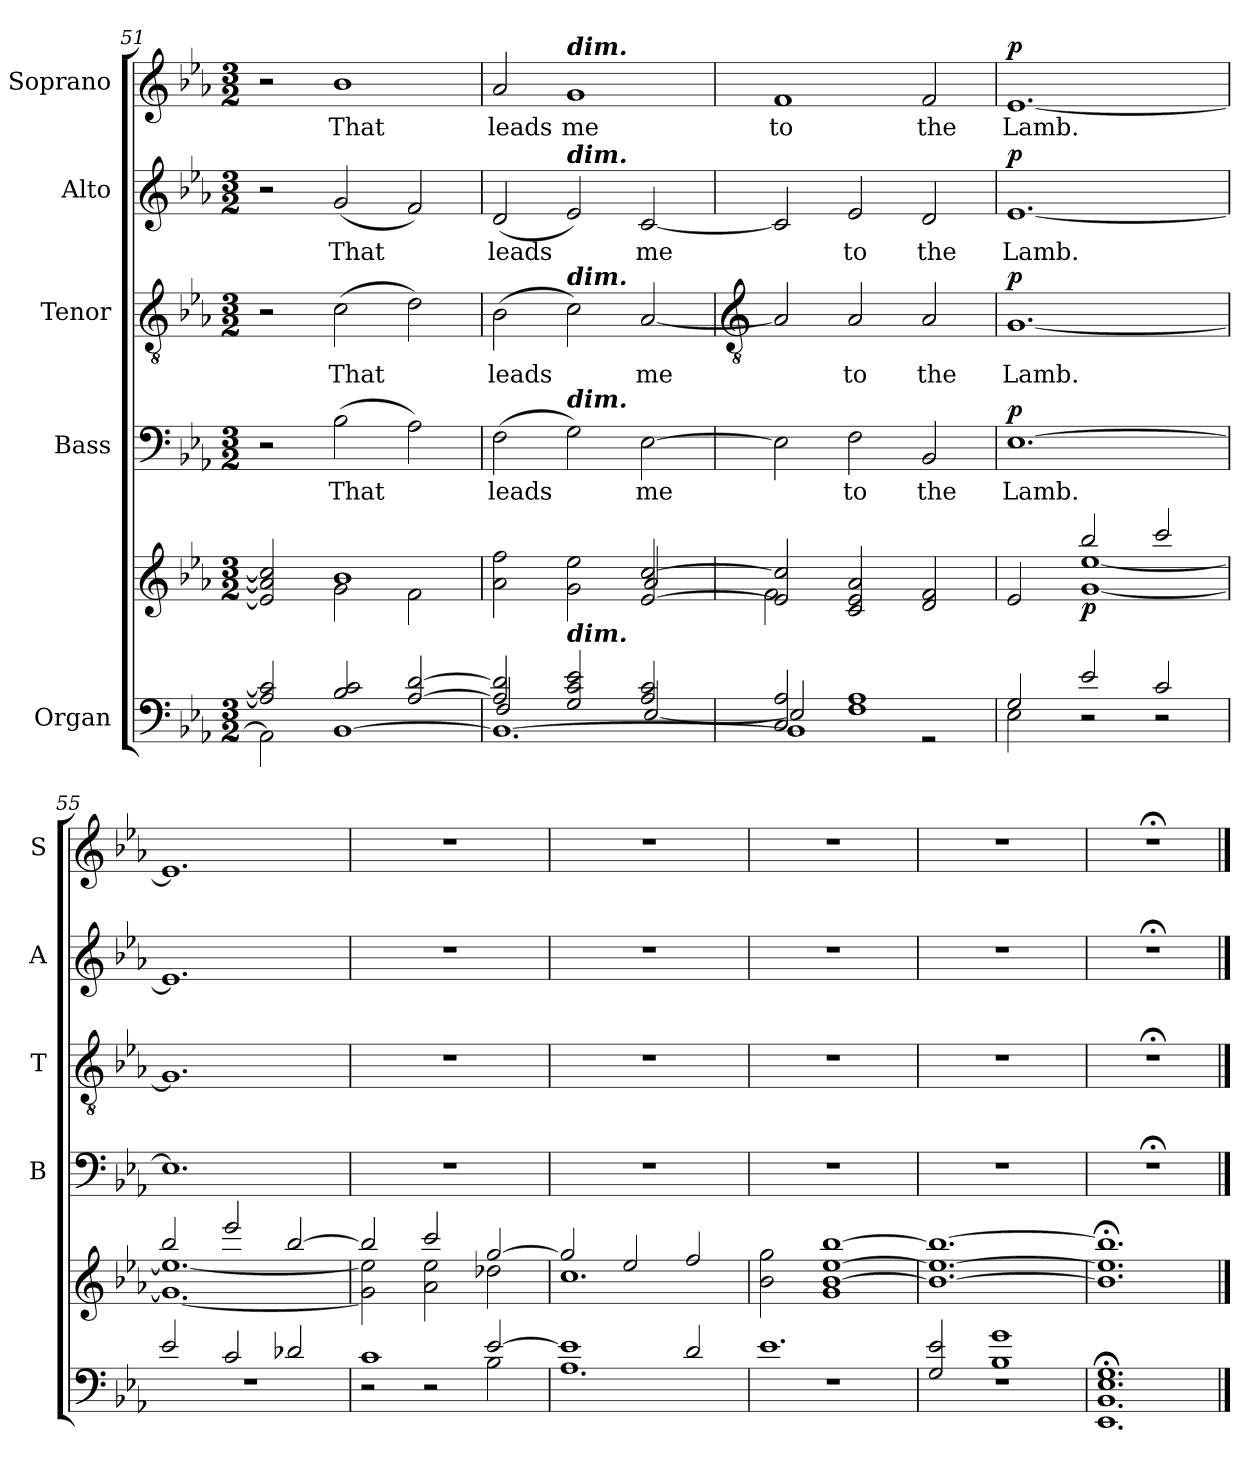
**kern	**kern	**dynam	**kern	**text	**dynam	**kern	**text	**dynam	**kern	**text	**dynam	**kern	**text	**dynam
*part5	*part5	*part5	*part4	*part4	*part4	*part3	*part3	*part3	*part2	*part2	*part2	*part1	*part1	*part1
*staff6	*staff5	*staff5/6	*staff4	*staff4	*staff4	*staff3	*staff3	*staff3	*staff2	*staff2	*staff2	*staff1	*staff1	*staff1
*I"Organ	*	*	*I"Bass	*	*	*I"Tenor	*	*	*I"Alto	*	*	*I"Soprano	*	*
*	*	*	*I'B	*	*	*I'T	*	*	*I'A	*	*	*I'S	*	*
*clefF4	*clefG2	*	*clefF4	*	*	*clefGv2	*	*	*clefG2	*	*	*clefG2	*	*
*k[b-e-a-]	*k[b-e-a-]	*	*k[b-e-a-]	*	*	*k[b-e-a-]	*	*	*k[b-e-a-]	*	*	*k[b-e-a-]	*	*
*E-:	*E-:	*	*E-:	*	*	*E-:	*	*	*E-:	*	*	*E-:	*	*
*M3/2	*M3/2	*	*M3/2	*	*	*M3/2	*	*	*M3/2	*	*	*M3/2	*	*
=51	=51	=51	=51	=51	=51	=51	=51	=51	=51	=51	=51	=51	=51	=51
*^	*	*	*	*	*	*	*	*	*	*	*	*	*	*
!	!LO:N:vis=1	!	!	!	!	!	!	!	!	!	!	!	!	!	!
*	*^	*^	*	*	*	*	*	*	*	*	*	*	*	*	*
2A-/] 2c/]	1.ryy	2AA-\]	2e-/] 2a-/] 2cc/]	2ryy	.	2r	.	.	2r	.	.	2r	.	.	2r	.	.
!	!	!	!	!	!	!	!LO:LY:b	!	!	!LO:LY:b	!	!	!LO:LY:b	!	!	!LO:LY:b	!
2B-/ 2c/	.	[1BB-\	1b-/	2g\	.	(>2B-	That	.	(>2c	That	.	(<2g	That	.	1b-	That	.
[2A-/ [2d/	.	.	.	2f\	.	2A-)	.	.	2d)	.	.	2f)	.	.	.	.	.
=52	=52	=52	=52	=52	=52	=52	=52	=52	=52	=52	=52	=52	=52	=52	=52	=52	=52
!	!	!	!	!	!	!	!LO:LY:b	!	!	!LO:LY:b	!	!	!LO:LY:b	!	!	!LO:LY:b	!
2A-/] 2d/]	2F/	1.BB-\_	2ryy	2a-\ 2ff\	.	(>2F	leads	.	(>2B-	leads	.	(<2d	leads	.	2a-	leads	.
!	!	!	!	!	!	!	!	!	!	!	!	!	!	!	!LO:TX:a:Bi:t=dim.	!	!
!	!	!	!	!	!	!	!	!	!	!	!	!LO:TX:a:Bi:t=dim.	!	!	!	!	!
!	!	!	!	!	!	!	!	!	!LO:TX:a:Bi:t=dim.	!	!	!	!	!	!	!	!
!	!	!	!	!	!	!LO:TX:a:Bi:t=dim.	!	!	!	!	!	!	!	!	!	!	!
!	!	!	!LO:TX:b:Bi:t=dim.	!	!	!	!	!	!	!	!	!	!	!	!	!	!
!	!	!	!	!	!	!	!	!	!	!	!	!	!	!	!	!LO:LY:b	!
2G/ 2c/ 2e-/	2ryy	.	2ryy	2g\ 2ee-\	.	2G)	.	.	2c)	.	.	2e-)	.	.	1g	me	.
!	!	!	!	!	!	!	!LO:LY:b	!	!	!LO:LY:b	!	!	!LO:LY:b	!	!	!	!
2A-/ 2c/	[2E-/	.	[2e-/ [2cc/	2a-/	.	[2E-	me	.	[2A-	me	.	[2c	me	.	.	.	.
!!LO:LB:g=z
=53	=53	=53	=53	=53	=53	=53	=53	=53	=53	=53	=53	=53	=53	=53	=53	=53	=53
*	*	*	*	*	*	*	*	*	*clefGv2	*	*	*	*	*	*	*	*
!	!	!	!	!	!	!	!	!	!	!	!	!	!	!	!	!LO:LY:b	!
2C/ 2A-/	2E-/]	1BB-\]	2e-] 2cc]	2f\	.	2E-]	.	.	2A-]	.	.	2c]	.	.	1f	to	.
!	!	!	!	!	!	!	!LO:LY:b	!	!	!LO:LY:b	!	!	!LO:LY:b	!	!	!	!
1F/ 1A-/	2ryy	.	2c 2e- 2a-	2ryy	.	2F	to	.	2A-	to	.	2e-	to	.	.	.	.
!	!	!	!	!	!	!	!LO:LY:b	!	!	!LO:LY:b	!	!	!LO:LY:b	!	!	!LO:LY:b	!
.	2ryy	2r	2d 2f	2ryy	.	2BB-	the	.	2A-	the	.	2d	the	.	2f	the	.
=54	=54	=54	=54	=54	=54	=54	=54	=54	=54	=54	=54	=54	=54	=54	=54	=54	=54
!	!LO:N:vis=1	!	!	!	!	!	!LO:LY:b	!LO:DY:b	!	!LO:LY:b	!LO:DY:b	!	!LO:LY:b	!LO:DY:b	!	!LO:LY:b	!LO:DY:b
2G/	1.ryy	2E-\	2e-	2ryy	.	[1.E-	Lamb.	p	[1.G	Lamb.	p	[1.e-	Lamb.	p	[1.e-	Lamb.	p
!	!	!	!	!	!LO:DY:b	!	!	!	!	!	!	!	!	!	!	!	!
2e-/	.	2r	2bb-/	[1g\ [1ee-\	p	.	.	.	.	.	.	.	.	.	.	.	.
2c/	.	2r	2ccc/	.	.	.	.	.	.	.	.	.	.	.	.	.	.
=55	=55	=55	=55	=55	=55	=55	=55	=55	=55	=55	=55	=55	=55	=55	=55	=55	=55
!	!LO:N:vis=1	!LO:N:vis=1	!	!	!	!	!	!	!	!	!	!	!	!	!	!	!
2e-/	1.ryy	1.r	2bb-/	1.g\_ 1.ee-\_	.	1.E-]	.	.	1.G]	.	.	1.e-]	.	.	1.e-]	.	.
2c/	.	.	2eee-/	.	.	.	.	.	.	.	.	.	.	.	.	.	.
2d-X/	.	.	[2bb-/	.	.	.	.	.	.	.	.	.	.	.	.	.	.
=56	=56	=56	=56	=56	=56	=56	=56	=56	=56	=56	=56	=56	=56	=56	=56	=56	=56
!	!LO:N:vis=1	!	!	!	!	!LO:N:vis=1	!	!	!LO:N:vis=1	!	!	!LO:N:vis=1	!	!	!LO:N:vis=1	!	!
1c/	1.ryy	2r	2bb-/]	2g\] 2ee-\]	.	1.r	.	.	1.r	.	.	1.r	.	.	1.r	.	.
.	.	2r	2ccc/	2a-\ 2ee-\	.	.	.	.	.	.	.	.	.	.	.	.	.
[2e-/	.	2B-\	[2gg/	2dd-X\	.	.	.	.	.	.	.	.	.	.	.	.	.
=57	=57	=57	=57	=57	=57	=57	=57	=57	=57	=57	=57	=57	=57	=57	=57	=57	=57
!	!LO:N:vis=1	!	!	!	!	!LO:N:vis=1	!	!	!LO:N:vis=1	!	!	!LO:N:vis=1	!	!	!LO:N:vis=1	!	!
1e-/]	1.ryy	1.A-\	2gg/]	1.cc\	.	1.r	.	.	1.r	.	.	1.r	.	.	1.r	.	.
.	.	.	2ee-/	.	.	.	.	.	.	.	.	.	.	.	.	.	.
2d/	.	.	2ff/	.	.	.	.	.	.	.	.	.	.	.	.	.	.
=58	=58	=58	=58	=58	=58	=58	=58	=58	=58	=58	=58	=58	=58	=58	=58	=58	=58
!	!LO:N:vis=1	!LO:N:vis=1	!	!	!	!LO:N:vis=1	!	!	!LO:N:vis=1	!	!	!LO:N:vis=1	!	!	!LO:N:vis=1	!	!
1.e-/	1.ryy	1.r	2ryy	2b-\ 2gg\	.	1.r	.	.	1.r	.	.	1.r	.	.	1.r	.	.
.	.	.	[1b- [1ee- [1bb-	1g\	.	.	.	.	.	.	.	.	.	.	.	.	.
=59	=59	=59	=59	=59	=59	=59	=59	=59	=59	=59	=59	=59	=59	=59	=59	=59	=59
!	!LO:N:vis=1	!LO:N:vis=1	!	!LO:N:vis=1	!	!LO:N:vis=1	!	!	!LO:N:vis=1	!	!	!LO:N:vis=1	!	!	!LO:N:vis=1	!	!
2G/ 2e-/	1.ryy	1.r	1.b-_ 1.ee-_ 1.bb-_	1.ryy	.	1.r	.	.	1.r	.	.	1.r	.	.	1.r	.	.
1B-/ 1g/	.	.	.	.	.	.	.	.	.	.	.	.	.	.	.	.	.
=60	=60	=60	=60	=60	=60	=60	=60	=60	=60	=60	=60	=60	=60	=60	=60	=60	=60
!	!LO:N:vis=1	!	!	!LO:N:vis=1	!	!LO:N:vis=1	!	!	!LO:N:vis=1	!	!	!LO:N:vis=1	!	!	!LO:N:vis=1	!	!
1.E-/ 1.G/	1.ryy	1.EE-\;< 1.BB-\;<	1.b-];< 1.ee-];< 1.bb-];<	1.ryy	.	1.r;<	.	.	1.r;<	.	.	1.r;<	.	.	1.r;<	.	.
*v	*v	*v	*	*	*	*	*	*	*	*	*	*	*	*	*	*	*
*	*v	*v	*	*	*	*	*	*	*	*	*	*	*	*	*
==	==	==	==	==	==	==	==	==	==	==	==	==	==	==
*-	*-	*-	*-	*-	*-	*-	*-	*-	*-	*-	*-	*-	*-	*-
